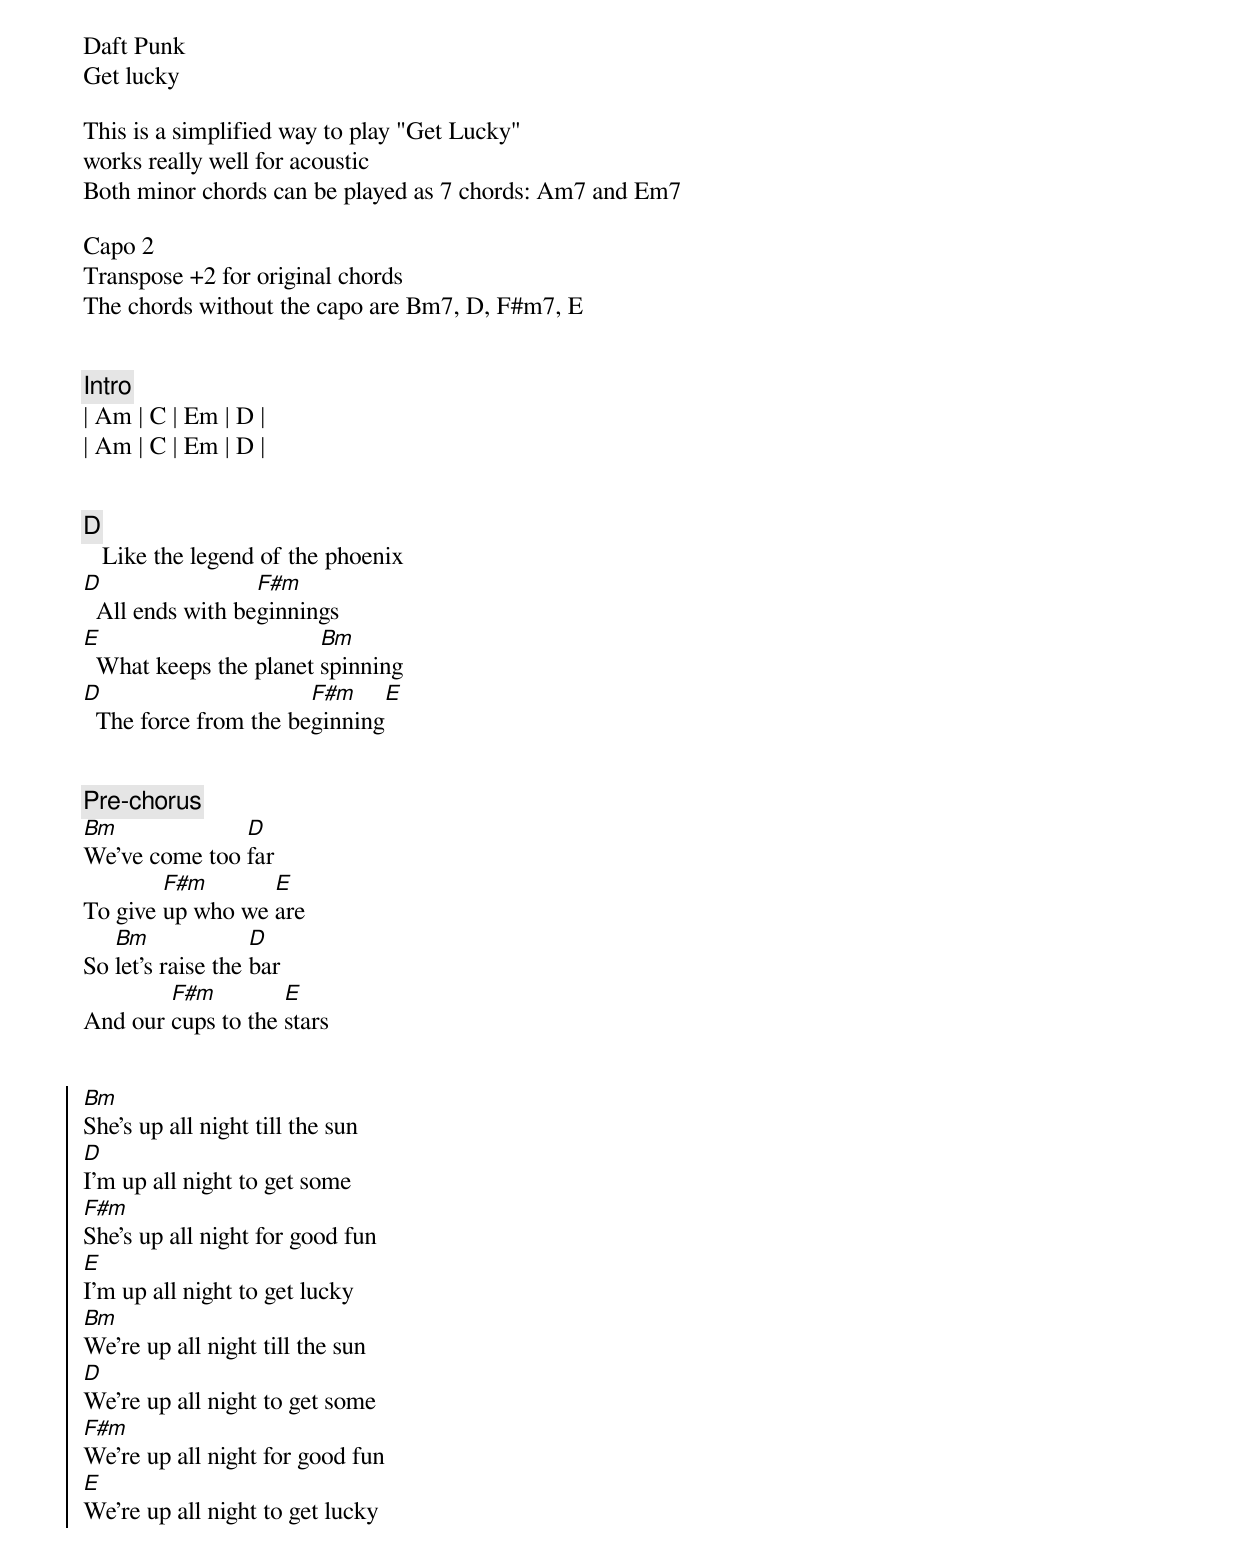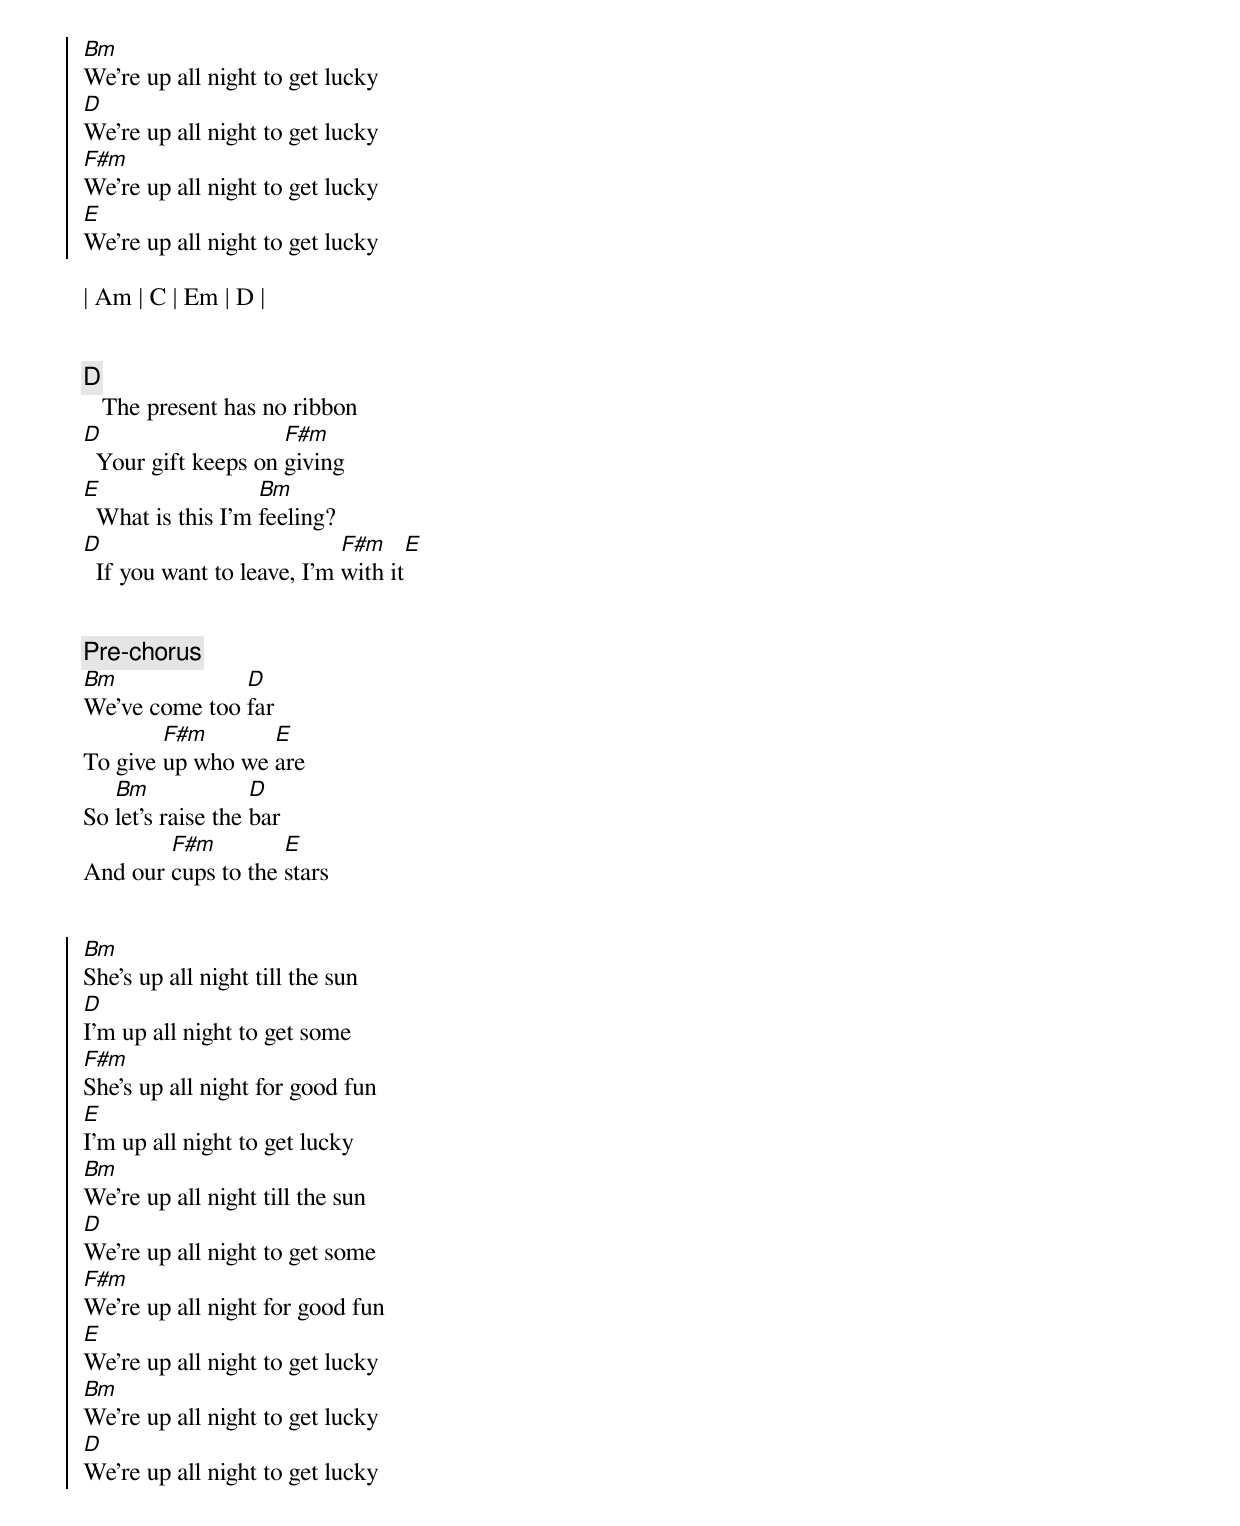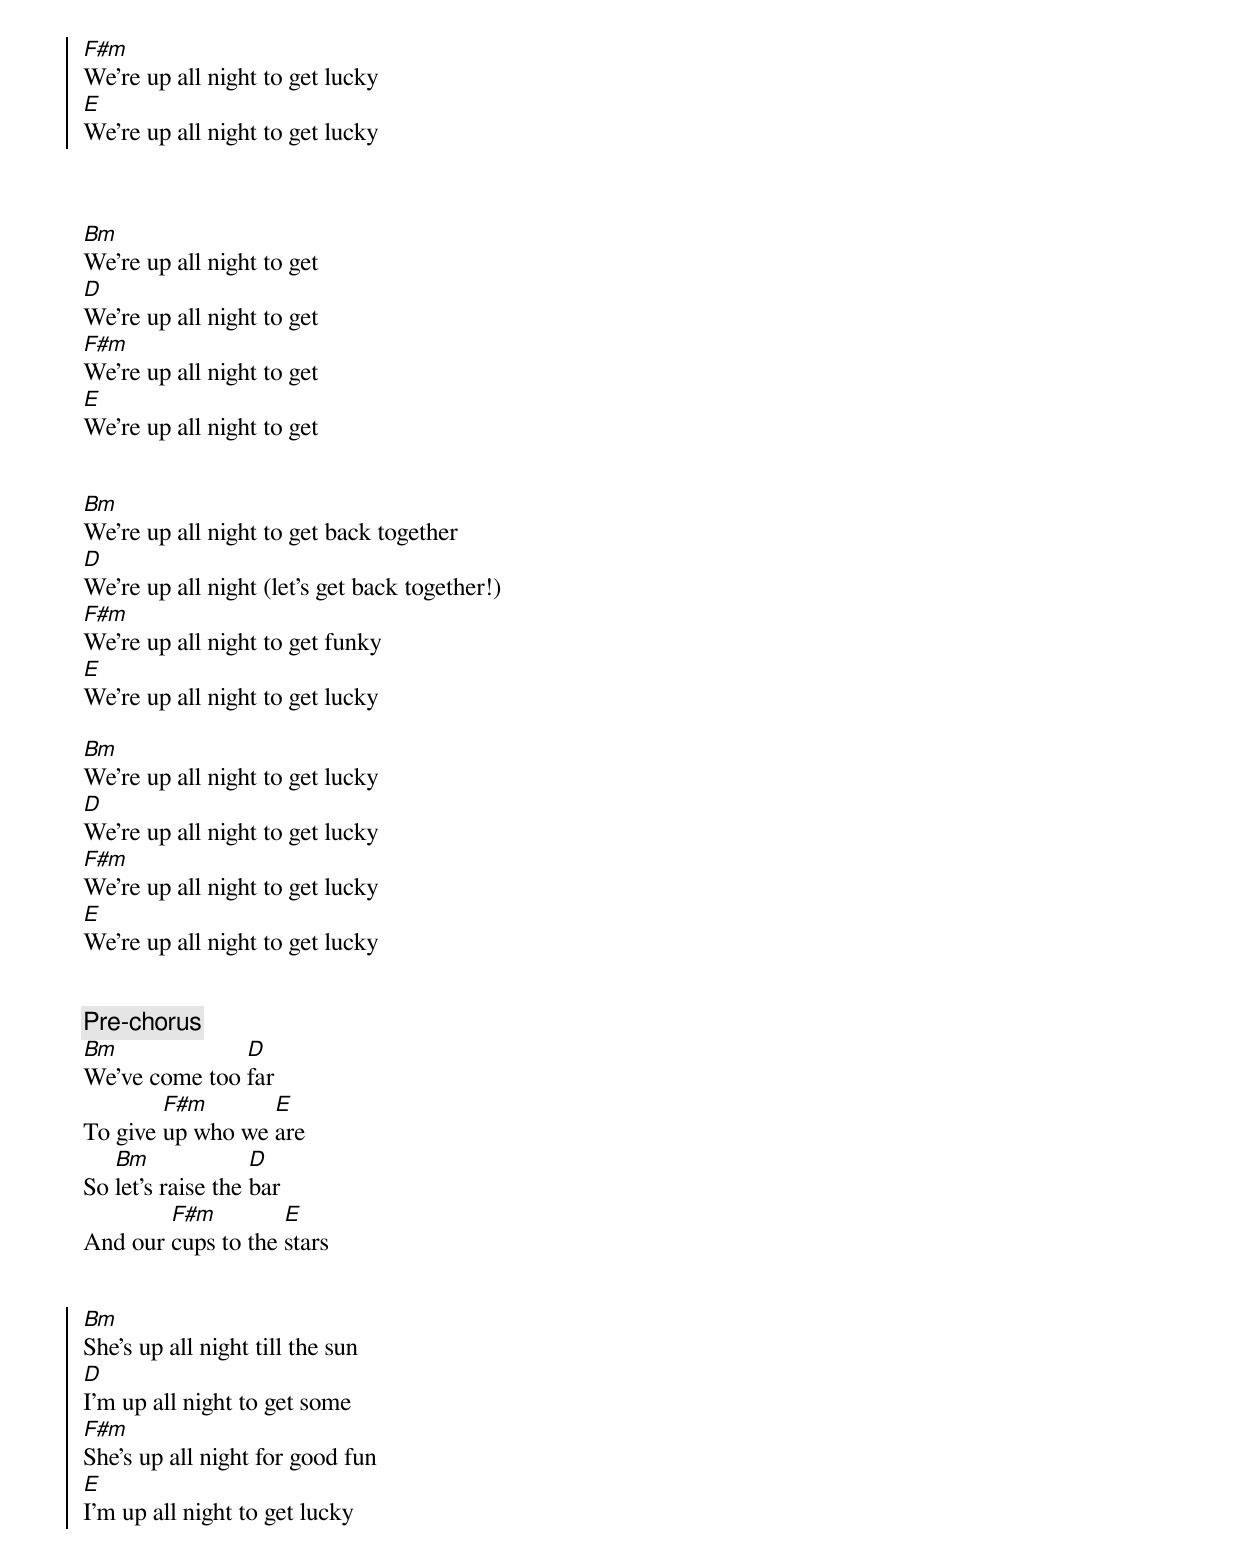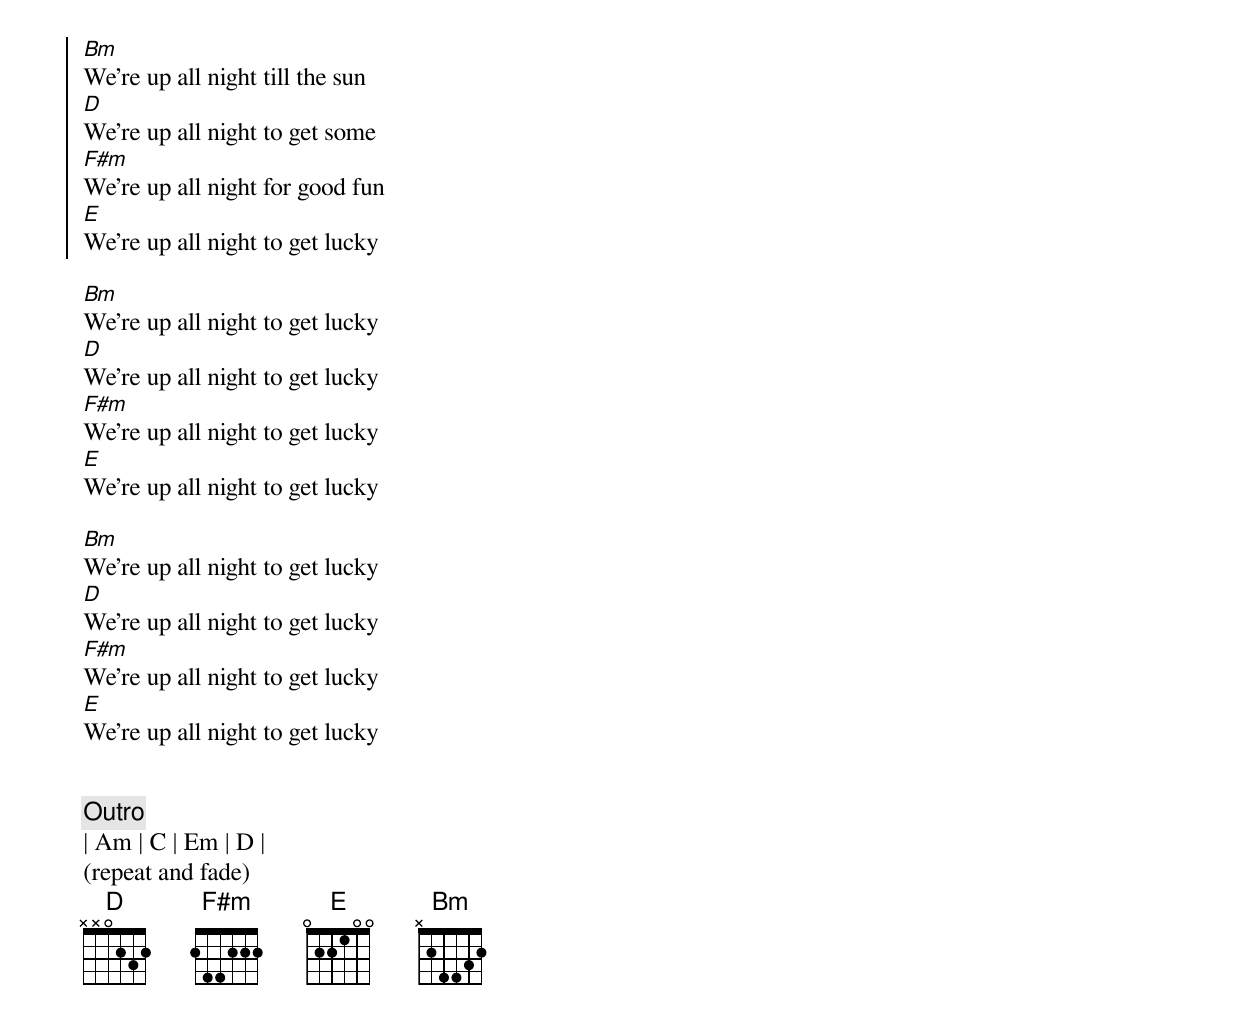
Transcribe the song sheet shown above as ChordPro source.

Daft Punk
Get lucky

This is a simplified way to play "Get Lucky"
works really well for acoustic
Both minor chords can be played as 7 chords: Am7 and Em7

Capo 2
Transpose +2 for original chords
The chords without the capo are Bm7, D, F#m7, E


{comment: Intro}
| Am | C | Em | D |
| Am | C | Em | D |


{start_of_verse}
{end_of_verse}
{comment: D}
   Like the legend of the phoenix
[D]  All ends with be[F#m]ginnings
[E]  What keeps the planet [Bm]spinning
[D]  The force from the be[F#m]ginning[E]


{comment: Pre-chorus}
[Bm]We've come too [D]far
To give [F#m]up who we [E]are
So [Bm]let's raise the [D]bar
And our [F#m]cups to the [E]stars


{start_of_chorus}
[Bm]She's up all night till the sun
[D]I'm up all night to get some
[F#m]She's up all night for good fun
[E]I'm up all night to get lucky
[Bm]We're up all night till the sun
[D]We're up all night to get some
[F#m]We're up all night for good fun
[E]We're up all night to get lucky
[Bm]We're up all night to get lucky
[D]We're up all night to get lucky
[F#m]We're up all night to get lucky
[E]We're up all night to get lucky
{end_of_chorus}

| Am | C | Em | D |


{start_of_verse}
{end_of_verse}
{comment: D}
   The present has no ribbon
[D]  Your gift keeps on [F#m]giving
[E]  What is this I'm [Bm]feeling?
[D]  If you want to leave, I'm [F#m]with it[E]


{comment: Pre-chorus}
[Bm]We've come too [D]far
To give [F#m]up who we [E]are
So [Bm]let's raise the [D]bar
And our [F#m]cups to the [E]stars


{start_of_chorus}
[Bm]She's up all night till the sun
[D]I'm up all night to get some
[F#m]She's up all night for good fun
[E]I'm up all night to get lucky
[Bm]We're up all night till the sun
[D]We're up all night to get some
[F#m]We're up all night for good fun
[E]We're up all night to get lucky
[Bm]We're up all night to get lucky
[D]We're up all night to get lucky
[F#m]We're up all night to get lucky
[E]We're up all night to get lucky
{end_of_chorus}



[Bm]We're up all night to get
[D]We're up all night to get
[F#m]We're up all night to get
[E]We're up all night to get


[Bm]We’re up all night to get back together
[D]We’re up all night (let’s get back together!)
[F#m]We’re up all night to get funky
[E]We’re up all night to get lucky

[Bm]We're up all night to get lucky
[D]We're up all night to get lucky
[F#m]We're up all night to get lucky
[E]We're up all night to get lucky


{comment: Pre-chorus}
[Bm]We've come too [D]far
To give [F#m]up who we [E]are
So [Bm]let's raise the [D]bar
And our [F#m]cups to the [E]stars


{start_of_chorus}
[Bm]She's up all night till the sun
[D]I'm up all night to get some
[F#m]She's up all night for good fun
[E]I'm up all night to get lucky
[Bm]We're up all night till the sun
[D]We're up all night to get some
[F#m]We're up all night for good fun
[E]We're up all night to get lucky
{end_of_chorus}

[Bm]We're up all night to get lucky
[D]We're up all night to get lucky
[F#m]We're up all night to get lucky
[E]We're up all night to get lucky

[Bm]We're up all night to get lucky
[D]We're up all night to get lucky
[F#m]We're up all night to get lucky
[E]We're up all night to get lucky


{comment: Outro}
| Am | C | Em | D |
(repeat and fade)
